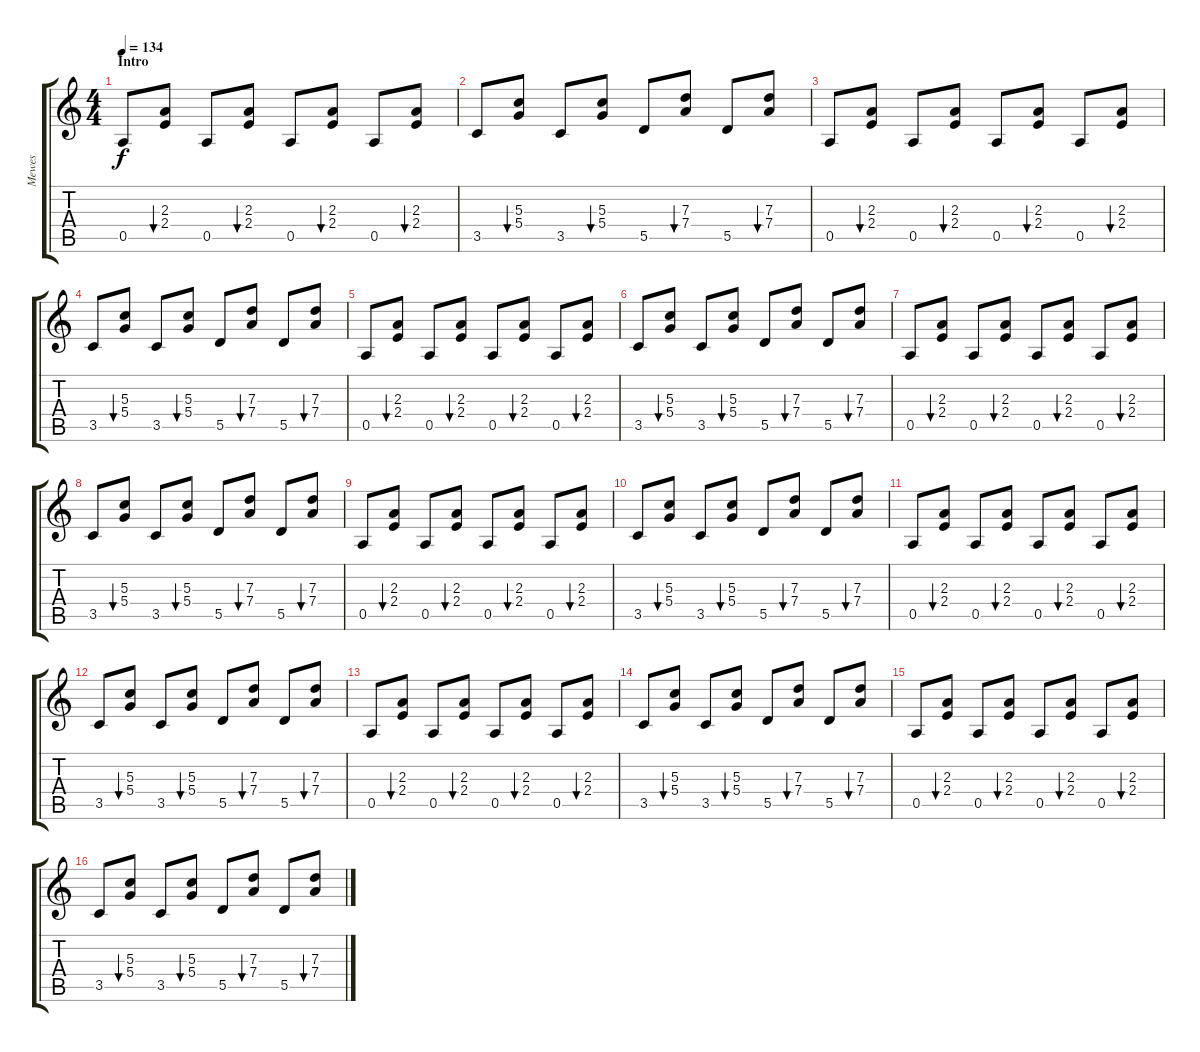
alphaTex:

\track ("Mewes" "Mewes") {instrument overdrivenguitar}
\staff {score tabs}
\tuning (E4 B3 G3 D3 A2 E2) {hide}
\ts (4 4)
\section ("" "Intro")
\tempo 134
\clef g2
\ks c
0.5.8{dy f instrument overdrivenguitar} (2.3 2.4).8{bu 60} 0.5.8 (2.3 2.4).8{bu 60} 0.5.8 (2.3 2.4).8{bu 60} 0.5.8 (2.3 2.4).8{bu 60} |
3.5.8 (5.3 5.4).8{bu 60} 3.5.8 (5.3 5.4).8{bu 60} 5.5.8 (7.3 7.4).8{bu 60} 5.5.8 (7.3 7.4).8{bu 60} |
0.5.8 (2.3 2.4).8{bu 60} 0.5.8 (2.3 2.4).8{bu 60} 0.5.8 (2.3 2.4).8{bu 60} 0.5.8 (2.3 2.4).8{bu 60} |
3.5.8 (5.3 5.4).8{bu 60} 3.5.8 (5.3 5.4).8{bu 60} 5.5.8 (7.3 7.4).8{bu 60} 5.5.8 (7.3 7.4).8{bu 60} |
0.5.8 (2.3 2.4).8{bu 60} 0.5.8 (2.3 2.4).8{bu 60} 0.5.8 (2.3 2.4).8{bu 60} 0.5.8 (2.3 2.4).8{bu 60} |
3.5.8 (5.3 5.4).8{bu 60} 3.5.8 (5.3 5.4).8{bu 60} 5.5.8 (7.3 7.4).8{bu 60} 5.5.8 (7.3 7.4).8{bu 60} |
0.5.8 (2.3 2.4).8{bu 60} 0.5.8 (2.3 2.4).8{bu 60} 0.5.8 (2.3 2.4).8{bu 60} 0.5.8 (2.3 2.4).8{bu 60} |
3.5.8 (5.3 5.4).8{bu 60} 3.5.8 (5.3 5.4).8{bu 60} 5.5.8 (7.3 7.4).8{bu 60} 5.5.8 (7.3 7.4).8{bu 60} |
0.5.8 (2.3 2.4).8{bu 60} 0.5.8 (2.3 2.4).8{bu 60} 0.5.8 (2.3 2.4).8{bu 60} 0.5.8 (2.3 2.4).8{bu 60} |
3.5.8 (5.3 5.4).8{bu 60} 3.5.8 (5.3 5.4).8{bu 60} 5.5.8 (7.3 7.4).8{bu 60} 5.5.8 (7.3 7.4).8{bu 60} |
0.5.8 (2.3 2.4).8{bu 60} 0.5.8 (2.3 2.4).8{bu 60} 0.5.8 (2.3 2.4).8{bu 60} 0.5.8 (2.3 2.4).8{bu 60} |
3.5.8 (5.3 5.4).8{bu 60} 3.5.8 (5.3 5.4).8{bu 60} 5.5.8 (7.3 7.4).8{bu 60} 5.5.8 (7.3 7.4).8{bu 60} |
0.5.8 (2.3 2.4).8{bu 60} 0.5.8 (2.3 2.4).8{bu 60} 0.5.8 (2.3 2.4).8{bu 60} 0.5.8 (2.3 2.4).8{bu 60} |
3.5.8 (5.3 5.4).8{bu 60} 3.5.8 (5.3 5.4).8{bu 60} 5.5.8 (7.3 7.4).8{bu 60} 5.5.8 (7.3 7.4).8{bu 60} |
0.5.8 (2.3 2.4).8{bu 60} 0.5.8 (2.3 2.4).8{bu 60} 0.5.8 (2.3 2.4).8{bu 60} 0.5.8 (2.3 2.4).8{bu 60} |
3.5.8 (5.3 5.4).8{bu 60} 3.5.8 (5.3 5.4).8{bu 60} 5.5.8 (7.3 7.4).8{bu 60} 5.5.8 (7.3 7.4).8{bu 60}
